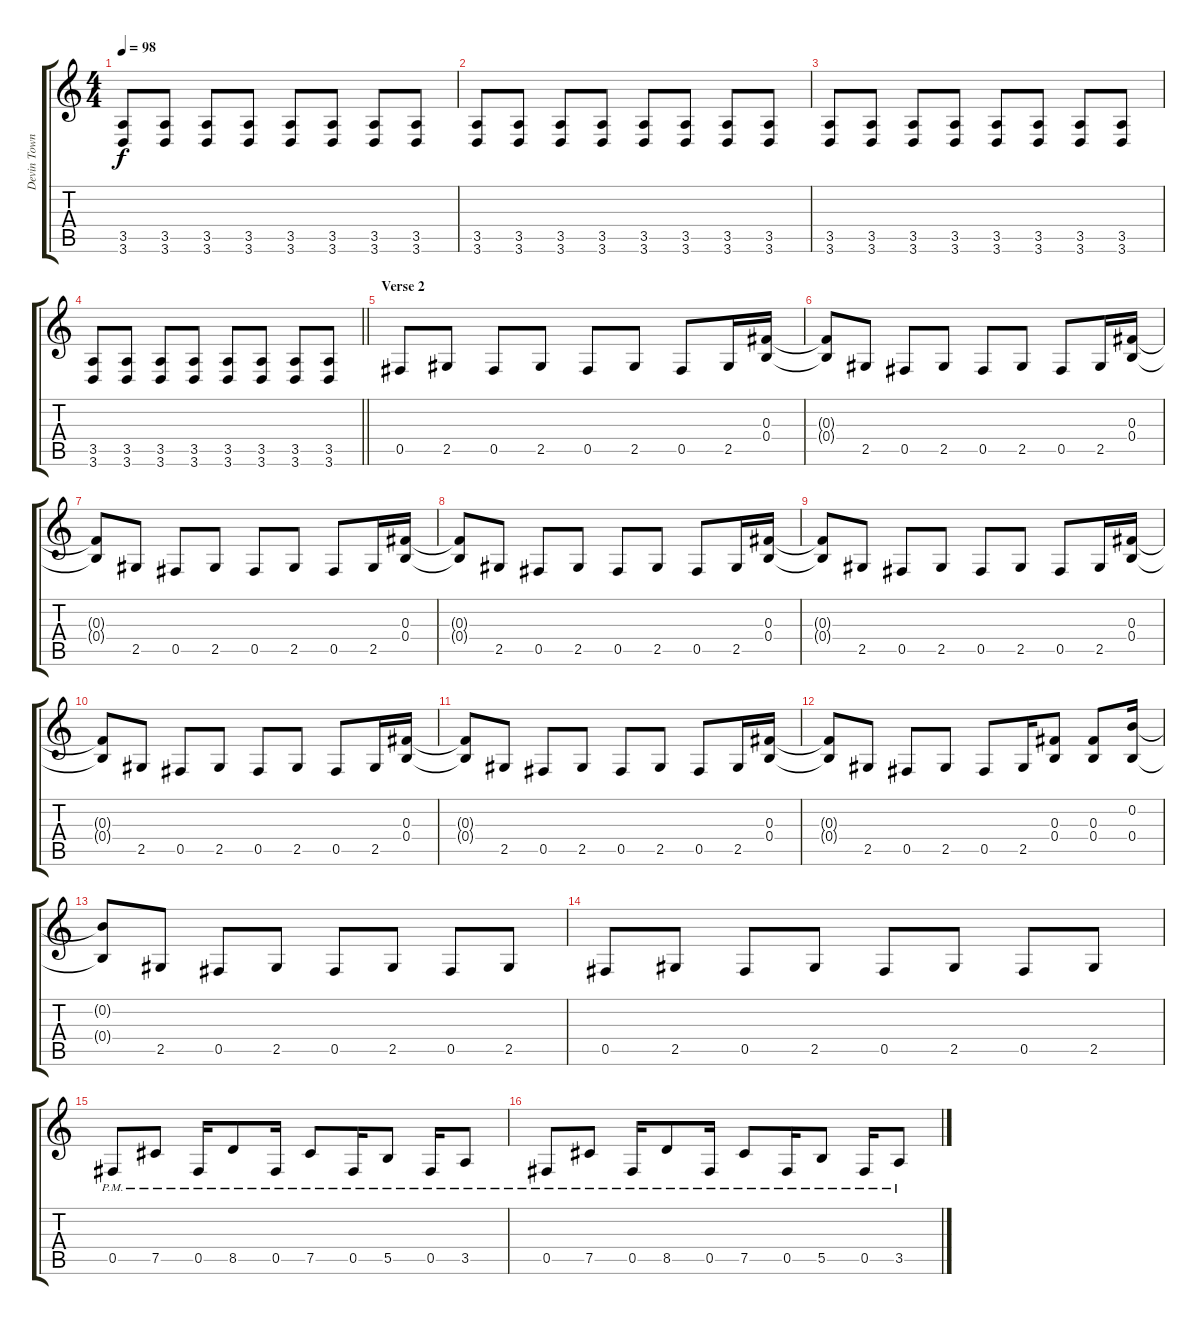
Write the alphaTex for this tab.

\track ("Devin Townsend" "Devin Town") {instrument electricguitarclean}
\staff {score tabs}
\tuning (Eb4 B3 Gb3 B2 Gb2 B1) {hide}
\ts (4 4)
\tempo 98
\clef g2
\ks c
(3.5 3.6).8{dy f} (3.5 3.6).8 (3.5 3.6).8 (3.5 3.6).8 (3.5 3.6).8 (3.5 3.6).8 (3.5 3.6).8 (3.5 3.6).8 |
(3.5 3.6).8 (3.5 3.6).8 (3.5 3.6).8 (3.5 3.6).8 (3.5 3.6).8 (3.5 3.6).8 (3.5 3.6).8 (3.5 3.6).8 |
(3.5 3.6).8 (3.5 3.6).8 (3.5 3.6).8 (3.5 3.6).8 (3.5 3.6).8 (3.5 3.6).8 (3.5 3.6).8 (3.5 3.6).8 |
\barLineRight lightlight
(3.5 3.6).8 (3.5 3.6).8 (3.5 3.6).8 (3.5 3.6).8 (3.5 3.6).8 (3.5 3.6).8 (3.5 3.6).8 (3.5 3.6).8 |
\section ("" "Verse 2")
0.5.8 2.5.8 0.5.8 2.5.8 0.5.8 2.5.8 0.5.8 2.5.16 (0.3 0.4).16 |
(0.3{t} 0.4{t}).8 2.5.8 0.5.8 2.5.8 0.5.8 2.5.8 0.5.8 2.5.16 (0.3 0.4).16 |
(0.3{t} 0.4{t}).8 2.5.8 0.5.8 2.5.8 0.5.8 2.5.8 0.5.8 2.5.16 (0.3 0.4).16 |
(0.3{t} 0.4{t}).8 2.5.8 0.5.8 2.5.8 0.5.8 2.5.8 0.5.8 2.5.16 (0.3 0.4).16 |
(0.3{t} 0.4{t}).8 2.5.8 0.5.8 2.5.8 0.5.8 2.5.8 0.5.8 2.5.16 (0.3 0.4).16 |
(0.3{t} 0.4{t}).8 2.5.8 0.5.8 2.5.8 0.5.8 2.5.8 0.5.8 2.5.16 (0.3 0.4).16 |
(0.3{t} 0.4{t}).8 2.5.8 0.5.8 2.5.8 0.5.8 2.5.8 0.5.8 2.5.16 (0.3 0.4).16 |
(0.3{t} 0.4{t}).8 2.5.8 0.5.8 2.5.8 0.5.8 2.5.16 (0.3 0.4).8 (0.3 0.4).8 (0.2 0.4).16 |
(0.2{t} 0.4{t}).8 2.5.8 0.5.8 2.5.8 0.5.8 2.5.8 0.5.8 2.5.8 |
0.5.8 2.5.8 0.5.8 2.5.8 0.5.8 2.5.8 0.5.8 2.5.8 |
0.5{pm}.8 7.5{pm}.8 0.5{pm}.16 8.5{pm}.8 0.5{pm}.16 7.5{pm}.8 0.5{pm}.16 5.5{pm}.8 0.5{pm}.16 3.5{pm}.8 |
0.5{pm}.8 7.5{pm}.8 0.5{pm}.16 8.5{pm}.8 0.5{pm}.16 7.5{pm}.8 0.5{pm}.16 5.5{pm}.8 0.5{pm}.16 3.5{pm}.8
